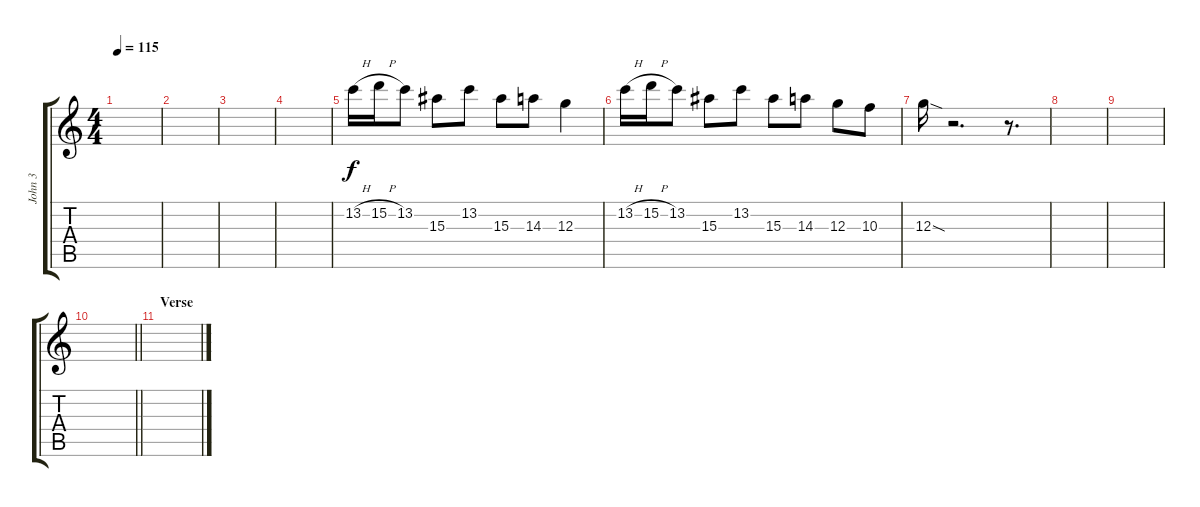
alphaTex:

\track ("John 3" "John 3") {instrument electricguitarclean}
\staff {score tabs}
\tuning (E4 B3 G3 D3 A2 E2) {hide}
\ts (4 4)
\tempo 115
\clef g2
\ks c
|
|
|
|
13.2{h}.16 15.2{h}.16 13.2.8 15.3.8 13.2.8 15.3.8 14.3.8 12.3.4 |
13.2{h}.16 15.2{h}.16 13.2.8 15.3.8 13.2.8 15.3.8 14.3.8 12.3.8 10.3.8 |
12.3{sod}.16 r.2{d} r.8{d} |
|
|
\barLineRight lightlight
|
\section ("" "Verse")
